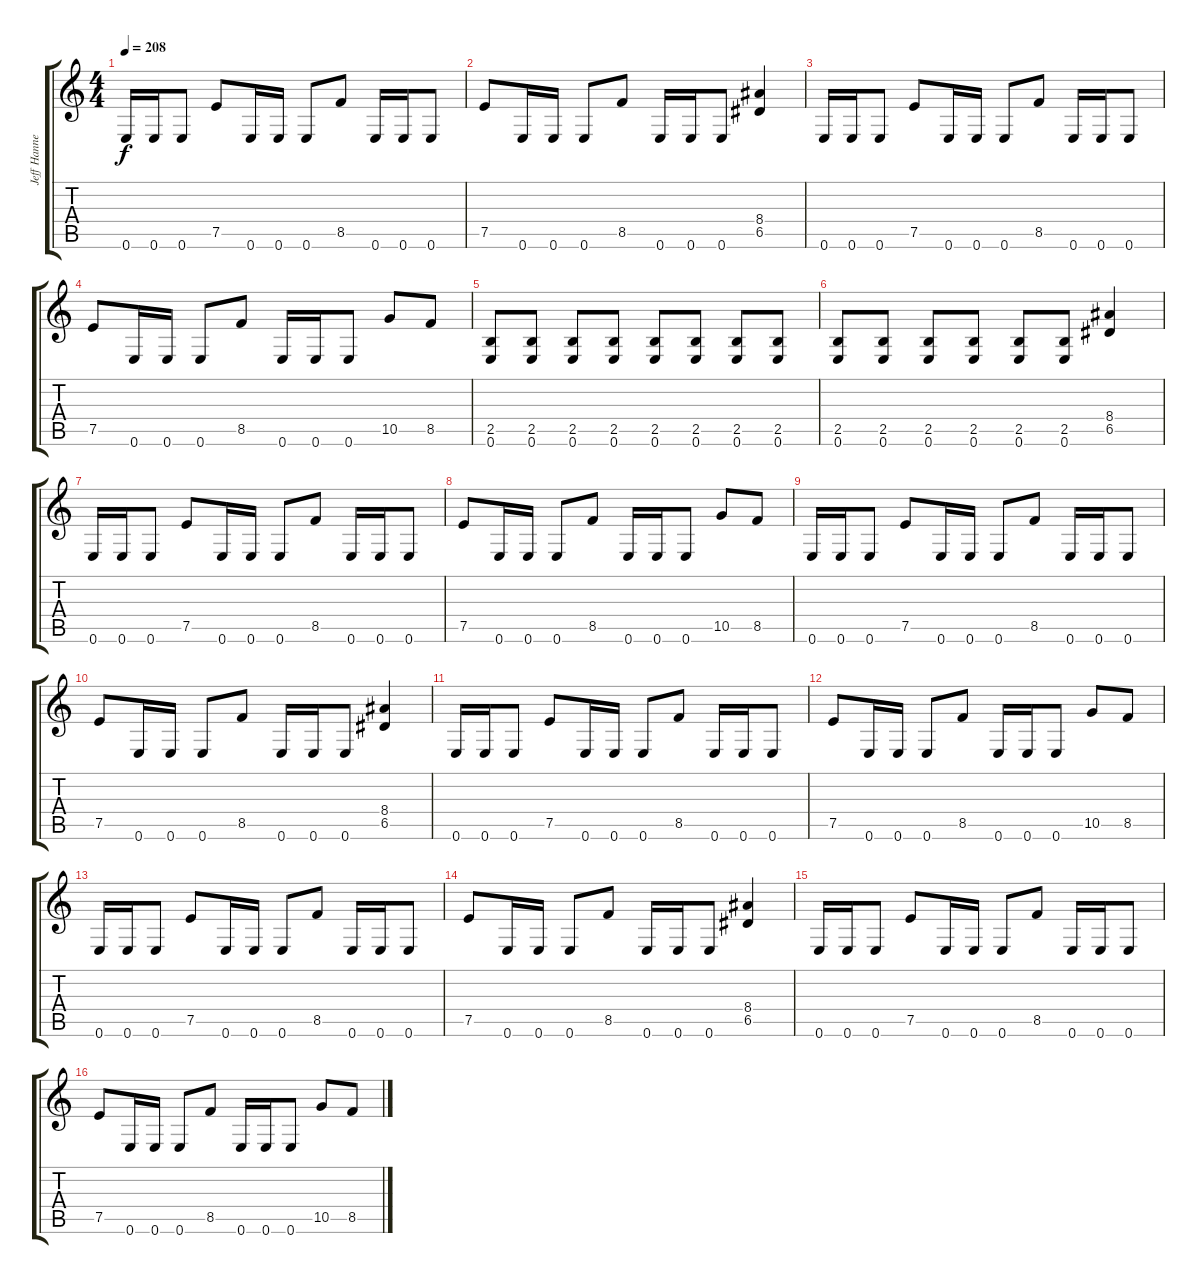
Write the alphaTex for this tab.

\track ("Jeff Hannemann" "Jeff Hanne") {instrument distortionguitar}
\staff {score tabs}
\tuning (E4 B3 G3 D3 A2 E2) {hide}
\ts (4 4)
\tempo 208
\clef g2
\ks c
0.6.16{dy f} 0.6.16 0.6.8 7.5.8 0.6.16 0.6.16 0.6.8 8.5.8 0.6.16 0.6.16 0.6.8 |
7.5.8 0.6.16 0.6.16 0.6.8 8.5.8 0.6.16 0.6.16 0.6.8 (8.4 6.5).4 |
0.6.16 0.6.16 0.6.8 7.5.8 0.6.16 0.6.16 0.6.8 8.5.8 0.6.16 0.6.16 0.6.8 |
7.5.8 0.6.16 0.6.16 0.6.8 8.5.8 0.6.16 0.6.16 0.6.8 10.5.8 8.5.8 |
(2.5 0.6).8 (2.5 0.6).8 (2.5 0.6).8 (2.5 0.6).8 (2.5 0.6).8 (2.5 0.6).8 (2.5 0.6).8 (2.5 0.6).8 |
(2.5 0.6).8 (2.5 0.6).8 (2.5 0.6).8 (2.5 0.6).8 (2.5 0.6).8 (2.5 0.6).8 (8.4 6.5).4 |
0.6.16 0.6.16 0.6.8 7.5.8 0.6.16 0.6.16 0.6.8 8.5.8 0.6.16 0.6.16 0.6.8 |
7.5.8 0.6.16 0.6.16 0.6.8 8.5.8 0.6.16 0.6.16 0.6.8 10.5.8 8.5.8 |
0.6.16 0.6.16 0.6.8 7.5.8 0.6.16 0.6.16 0.6.8 8.5.8 0.6.16 0.6.16 0.6.8 |
7.5.8 0.6.16 0.6.16 0.6.8 8.5.8 0.6.16 0.6.16 0.6.8 (8.4 6.5).4 |
0.6.16 0.6.16 0.6.8 7.5.8 0.6.16 0.6.16 0.6.8 8.5.8 0.6.16 0.6.16 0.6.8 |
7.5.8 0.6.16 0.6.16 0.6.8 8.5.8 0.6.16 0.6.16 0.6.8 10.5.8 8.5.8 |
0.6.16 0.6.16 0.6.8 7.5.8 0.6.16 0.6.16 0.6.8 8.5.8 0.6.16 0.6.16 0.6.8 |
7.5.8 0.6.16 0.6.16 0.6.8 8.5.8 0.6.16 0.6.16 0.6.8 (8.4 6.5).4 |
0.6.16 0.6.16 0.6.8 7.5.8 0.6.16 0.6.16 0.6.8 8.5.8 0.6.16 0.6.16 0.6.8 |
7.5.8 0.6.16 0.6.16 0.6.8 8.5.8 0.6.16 0.6.16 0.6.8 10.5.8 8.5.8
